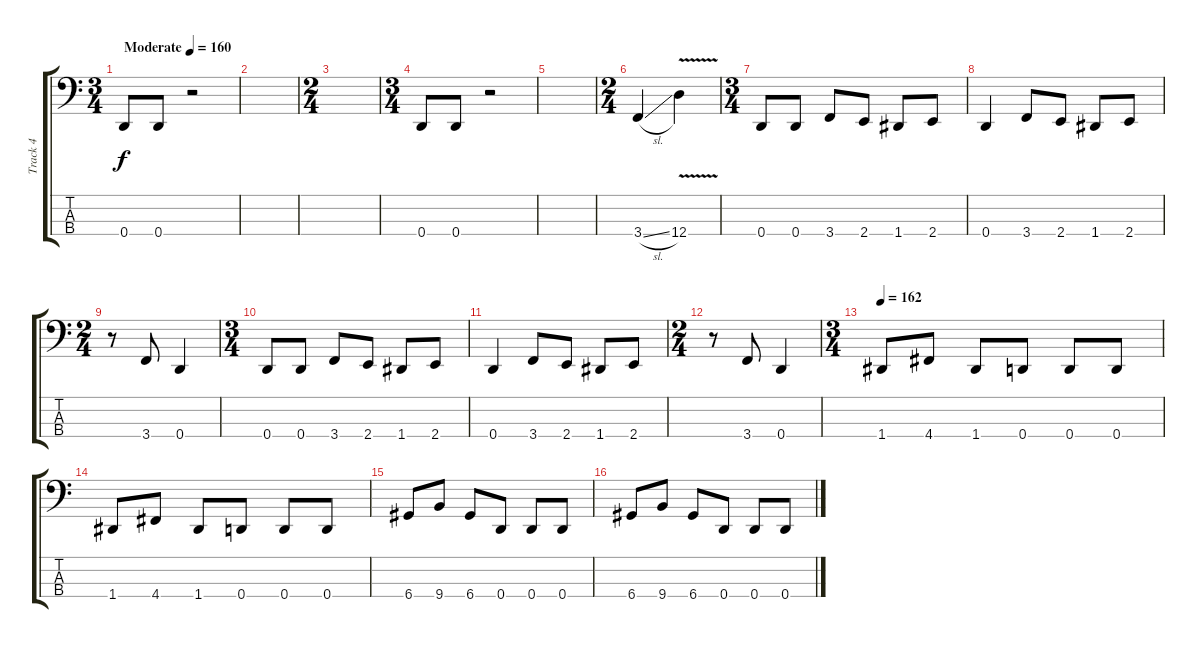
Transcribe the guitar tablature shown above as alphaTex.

\track ("Track 4" "Track 4") {instrument electricbassfinger}
\staff {score tabs}
\tuning (G2 D2 A1 D1) {hide}
\ts (3 4)
\tempo (160 "Moderate")
\clef f4
\ks c
0.4.8{dy f instrument electricbassfinger} 0.4.8 r.2 |
|
\ts (2 4)
|
\ts (3 4)
0.4.8 0.4.8 r.2 |
|
\ts (2 4)
3.4{sl}.4 12.4{v}.4 |
\ts (3 4)
0.4.8 0.4.8 3.4.8 2.4.8 1.4.8 2.4.8 |
0.4.4 3.4.8 2.4.8 1.4.8 2.4.8 |
\ts (2 4)
r.8 3.4.8 0.4.4 |
\ts (3 4)
0.4.8 0.4.8 3.4.8 2.4.8 1.4.8 2.4.8 |
0.4.4 3.4.8 2.4.8 1.4.8 2.4.8 |
\ts (2 4)
r.8 3.4.8 0.4.4 |
\ts (3 4)
\tempo 162
1.4.8 4.4.8 1.4.8 0.4.8 0.4.8 0.4.8 |
1.4.8 4.4.8 1.4.8 0.4.8 0.4.8 0.4.8 |
6.4.8 9.4.8 6.4.8 0.4.8 0.4.8 0.4.8 |
6.4.8 9.4.8 6.4.8 0.4.8 0.4.8 0.4.8
